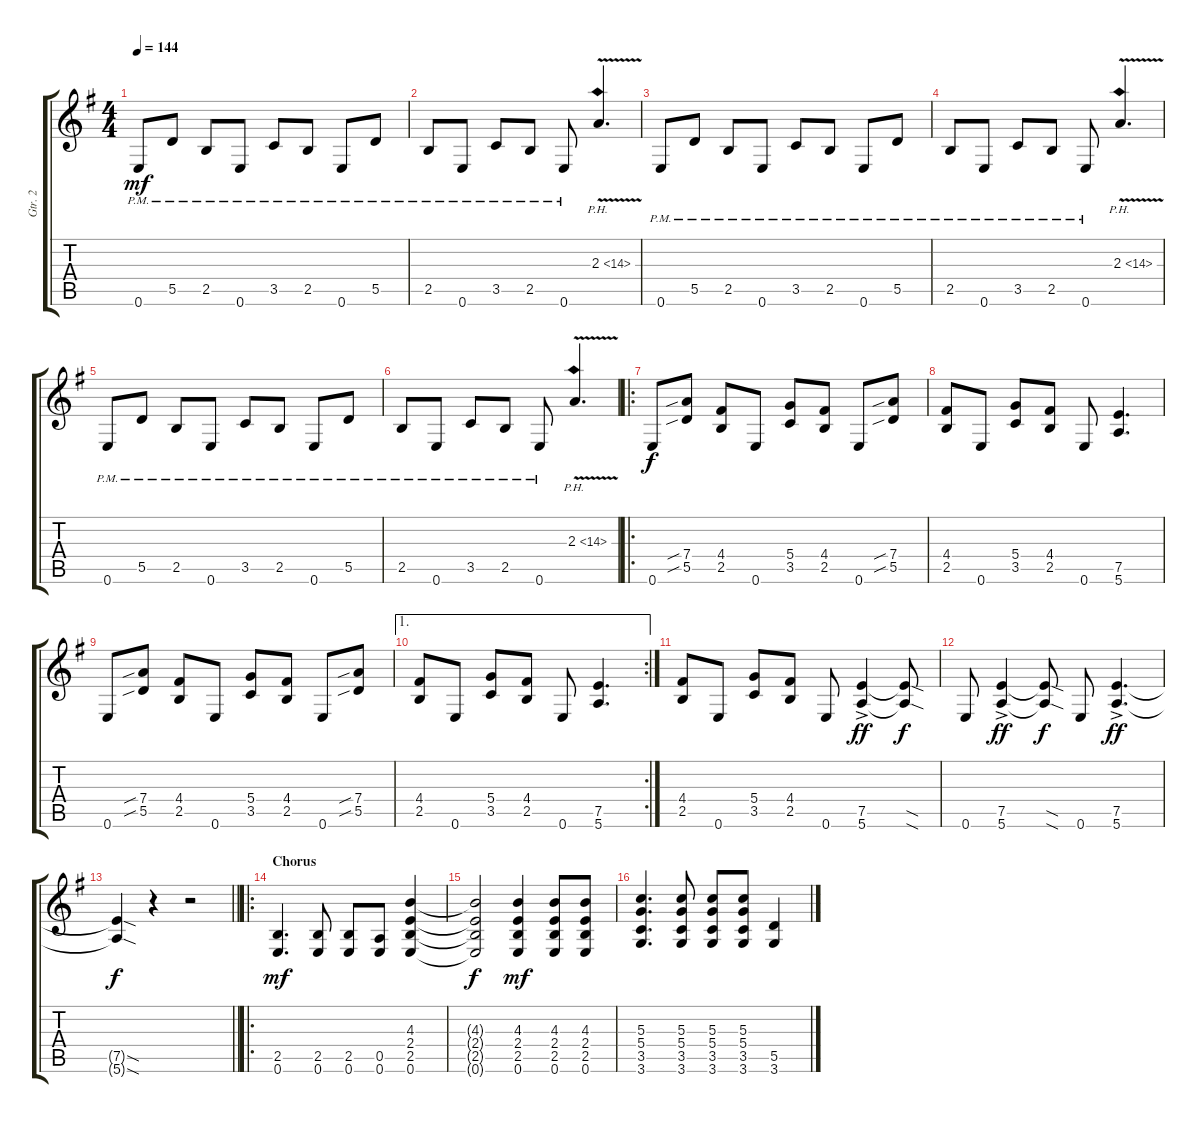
\track ("Gtr. 2" "Gtr. 2") {instrument distortionguitar}
\staff {score tabs}
\tuning (E4 B3 G3 D3 A2 E2) {hide}
\ts (4 4)
\tempo 144
\clef g2
\ks g
0.6{pm}.8{dy mf} 5.5{pm}.8 2.5{pm}.8 0.6{pm}.8 3.5{pm}.8 2.5{pm}.8 0.6{pm}.8 5.5{pm}.8 |
2.5{pm}.8 0.6{pm}.8 3.5{pm}.8 2.5{pm}.8 0.6{pm}.8 2.3{ph 12 v}.4{d} |
0.6{pm}.8 5.5{pm}.8 2.5{pm}.8 0.6{pm}.8 3.5{pm}.8 2.5{pm}.8 0.6{pm}.8 5.5{pm}.8 |
2.5{pm}.8 0.6{pm}.8 3.5{pm}.8 2.5{pm}.8 0.6{pm}.8 2.3{ph 12 v}.4{d} |
0.6{pm}.8 5.5{pm}.8 2.5{pm}.8 0.6{pm}.8 3.5{pm}.8 2.5{pm}.8 0.6{pm}.8 5.5{pm}.8 |
2.5{pm}.8 0.6{pm}.8 3.5{pm}.8 2.5{pm}.8 0.6{pm}.8 2.3{ph 12 v}.4{d} |
\ro
0.6.8{dy f} (7.4{sib} 5.5{sib}).8 (4.4 2.5).8 0.6.8 (5.4 3.5).8 (4.4 2.5).8 0.6.8 (7.4{sib} 5.5{sib}).8 |
(4.4 2.5).8 0.6.8 (5.4 3.5).8 (4.4 2.5).8 0.6.8 (7.5 5.6).4{d} |
0.6.8 (7.4{sib} 5.5{sib}).8 (4.4 2.5).8 0.6.8 (5.4 3.5).8 (4.4 2.5).8 0.6.8 (7.4{sib} 5.5{sib}).8 |
\ae 1
\rc 2
(4.4 2.5).8 0.6.8 (5.4 3.5).8 (4.4 2.5).8 0.6.8 (7.5 5.6).4{d} |
(4.4 2.5).8 0.6.8 (5.4 3.5).8 (4.4 2.5).8 0.6.8 (7.5{ac} 5.6{ac}).4{dy ff} (7.5{sod t} 5.6{sod t}).8{dy f} |
0.6.8 (7.5{ac} 5.6{ac}).4{dy ff} (7.5{sod t} 5.6{sod t}).8{dy f} 0.6.8 (7.5{ac} 5.6{ac}).4{d dy ff} |
\barLineRight lightlight
(7.5{sod t} 5.6{sod t}).4{dy f} r.4 r.2 |
\ro
\section ("" "Chorus")
(2.5 0.6).4{d dy mf} (2.5 0.6).8 (2.5 0.6).8 (0.5 0.6).8 (4.3 2.4 2.5 0.6).4 |
(4.3{t} 2.4{t} 2.5{t} 0.6{t}).2{dy f} (4.3 2.4 2.5 0.6).4{dy mf} (4.3 2.4 2.5 0.6).8 (4.3 2.4 2.5 0.6).8 |
(5.3 5.4 3.5 3.6).4{d} (5.3 5.4 3.5 3.6).8 (5.3 5.4 3.5 3.6).8 (5.3 5.4 3.5 3.6).8 (5.5 3.6).4
